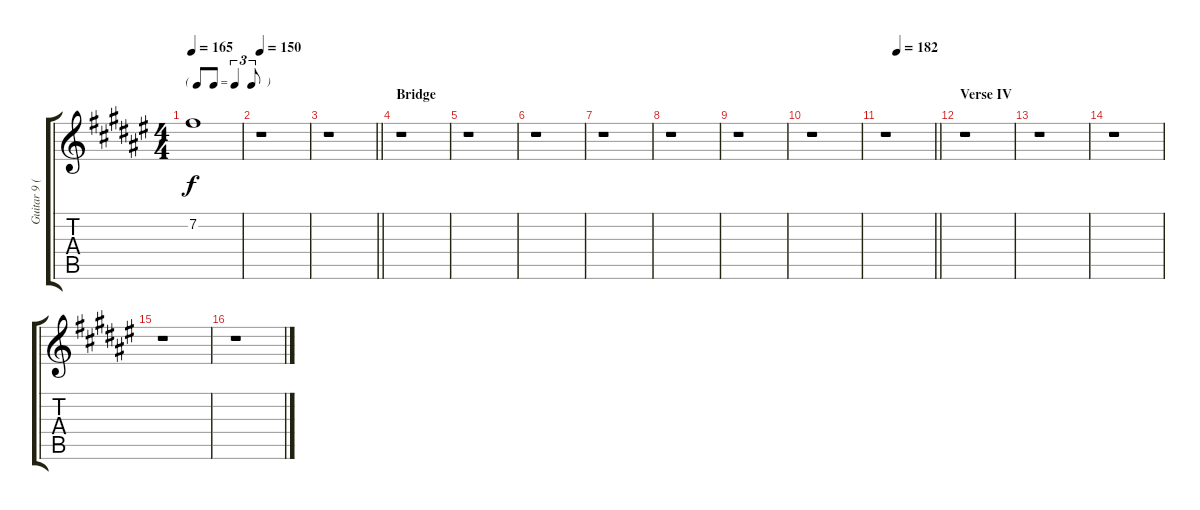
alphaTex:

\track ("Guitar 9 (trumpet)" "Guitar 9 (") {instrument distortionguitar}
\staff {score tabs}
\tuning (E4 B3 G3 D3 A2 E2) {hide}
\ts (4 4)
\tf triplet8th
\tempo 165
\clef g2
\ks f#
7.2{t}.1{dy f} |
\tempo 150
r.1 |
\barLineRight lightlight
r.1 |
\section ("" "Bridge")
r.1 |
r.1 |
r.1 |
r.1 |
r.1 |
r.1 |
r.1 |
\tempo (182 0.25)
\barLineRight lightlight
r.1 |
\section ("" "Verse IV")
r.1 |
r.1 |
r.1 |
r.1 |
r.1
